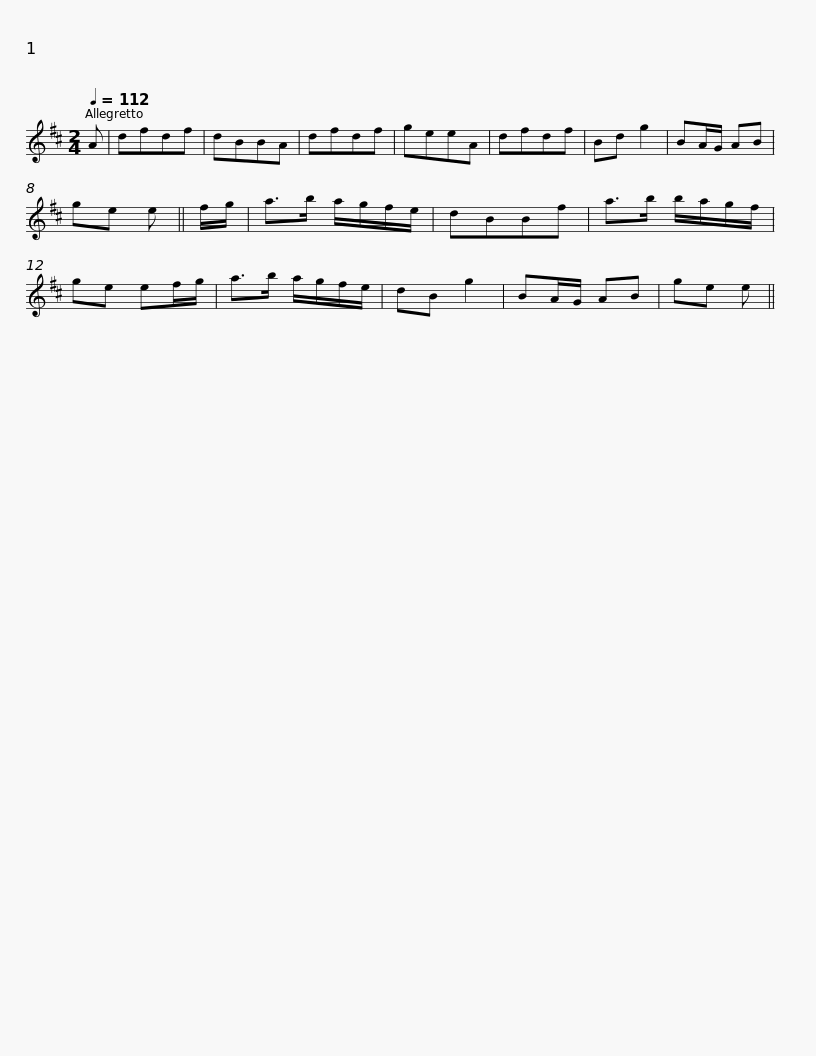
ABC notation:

X:1
L:1/8
Q:1/4=112
M:2/4
I:linebreak $
K:D
V:1 treble
V:1
 A | dfdf | dBBA | dfdf | geeA | %5
 dfdf | Bd g2 | BA/G/ AB | ge e || f/g/ | %10
 a>b a/g/f/e/ |$ dBBf | a>b b/a/g/f/ | ge ef/g/ | a>b a/g/f/e/ | %15
 dB g2 | BA/G/ AB | ge e || %18
